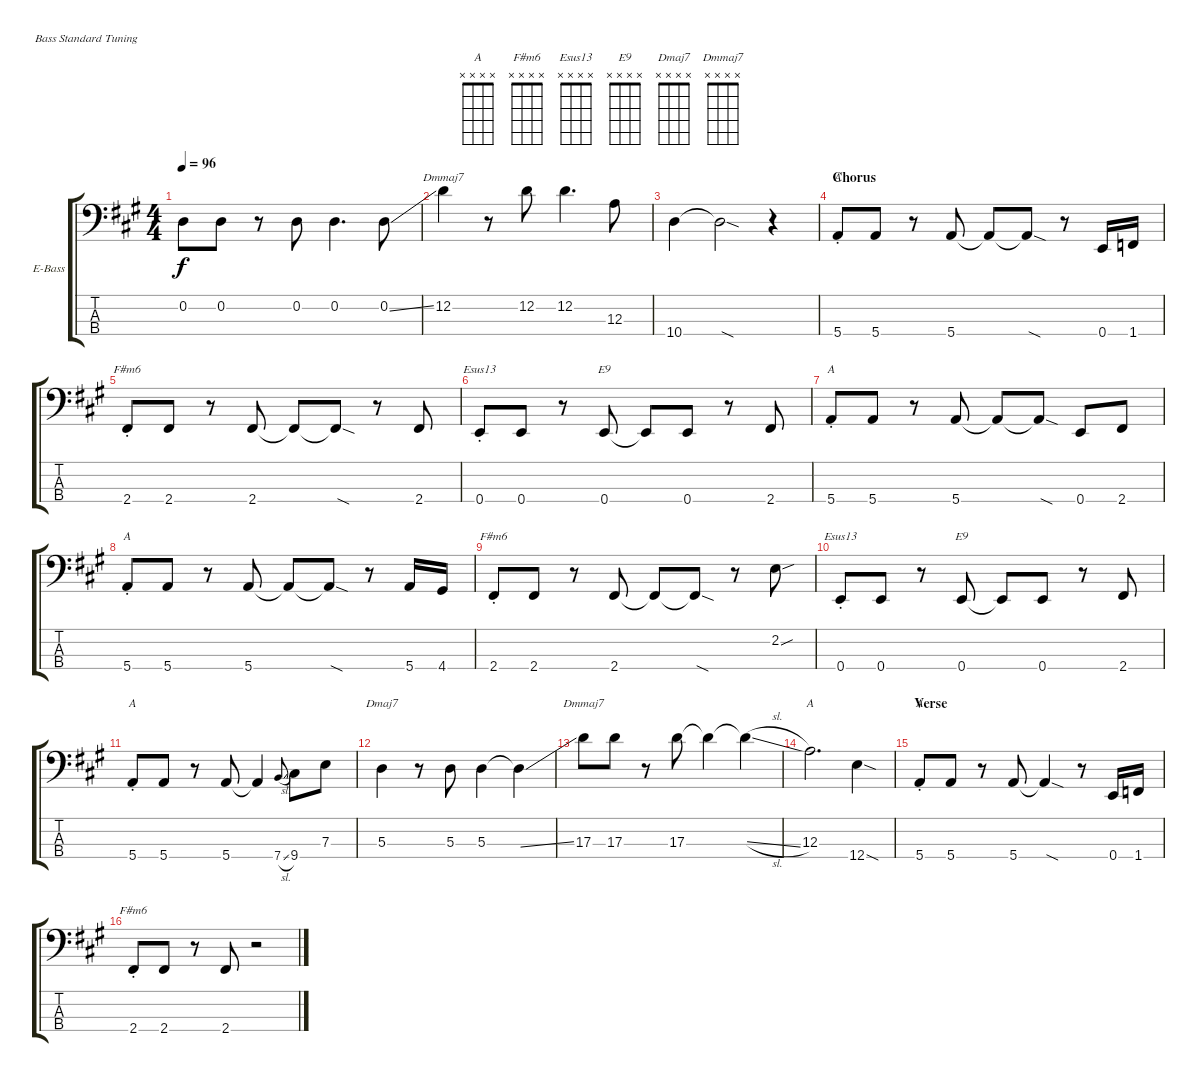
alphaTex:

\defaultSystemsLayout 4
\bracketExtendMode groupsimilarinstruments
\firstSystemTrackNameOrientation horizontal
\otherSystemsTrackNameOrientation horizontal
\track ("Electric Bass" "E-Bass") {instrument electricbassfinger}
\staff {score tabs}
\tuning (G2 D2 A1 E1)
\chord ("A" x x x x)
\chord ("F#m6" x x x x)
\chord ("Esus13" x x x x)
\chord ("E9" x x x x)
\chord ("Dmaj7" x x x x)
\chord ("Dmmaj7" x x x x)
\ts (4 4)
\tempo 96
\clef f4
\ks a
0.2.8{dy f} 0.2.8 r.8 0.2.8 0.2.4{d} 0.2{ss}.8 |
12.2.4{ch "Dmmaj7"} r.8 12.2.8 12.2.4{d} 12.3.8 |
10.4.4 10.4{sod t}.2 r.4 |
\section ("" "Chorus")
5.4{st}.8{ch "A"} 5.4.8 r.8 5.4.8 5.4{t}.8 5.4{sod t}.8 r.8 0.4.16 1.4.16 |
2.4{st}.8{ch "F#m6"} 2.4.8 r.8 2.4.8 2.4{t}.8 2.4{sod t}.8 r.8 2.4.8 |
0.4{st}.8{ch "Esus13"} 0.4.8 r.8 0.4.8{ch "E9"} 0.4{t}.8 0.4.8 r.8 2.4.8 |
5.4{st}.8{ch "A"} 5.4.8 r.8 5.4.8 5.4{t}.8 5.4{sod t}.8 0.4.8 2.4.8 |
5.4{st}.8{ch "A"} 5.4.8 r.8 5.4.8 5.4{t}.8 5.4{sod t}.8 r.8 5.4.16 4.4.16 |
2.4{st}.8{ch "F#m6"} 2.4.8 r.8 2.4.8 2.4{t}.8 2.4{sod t}.8 r.8 2.2{sou}.8 |
0.4{st}.8{ch "Esus13"} 0.4.8 r.8 0.4.8{ch "E9"} 0.4{t}.8 0.4.8 r.8 2.4.8 |
5.4{st}.8{ch "A"} 5.4.8 r.8 5.4.8 5.4{t}.4 7.4{sl}.8{gr onbeat} 9.4.8 7.3.8 |
5.3.4{ch "Dmaj7"} r.8 5.3.8 5.3.4 5.3{ss t}.4 |
17.3.8{ch "Dmmaj7"} 17.3.8 r.8 17.3.8 17.3{t}.4 17.3{sl t}.4 |
12.3.2{d ch "A"} 12.4{sod}.4 |
\section ("" "Verse")
5.4{st}.8{ch "A"} 5.4.8 r.8 5.4.8 5.4{sod t}.4 r.8 0.4.16 1.4.16 |
2.4{st}.8{ch "F#m6"} 2.4.8 r.8 2.4.8 r.2
